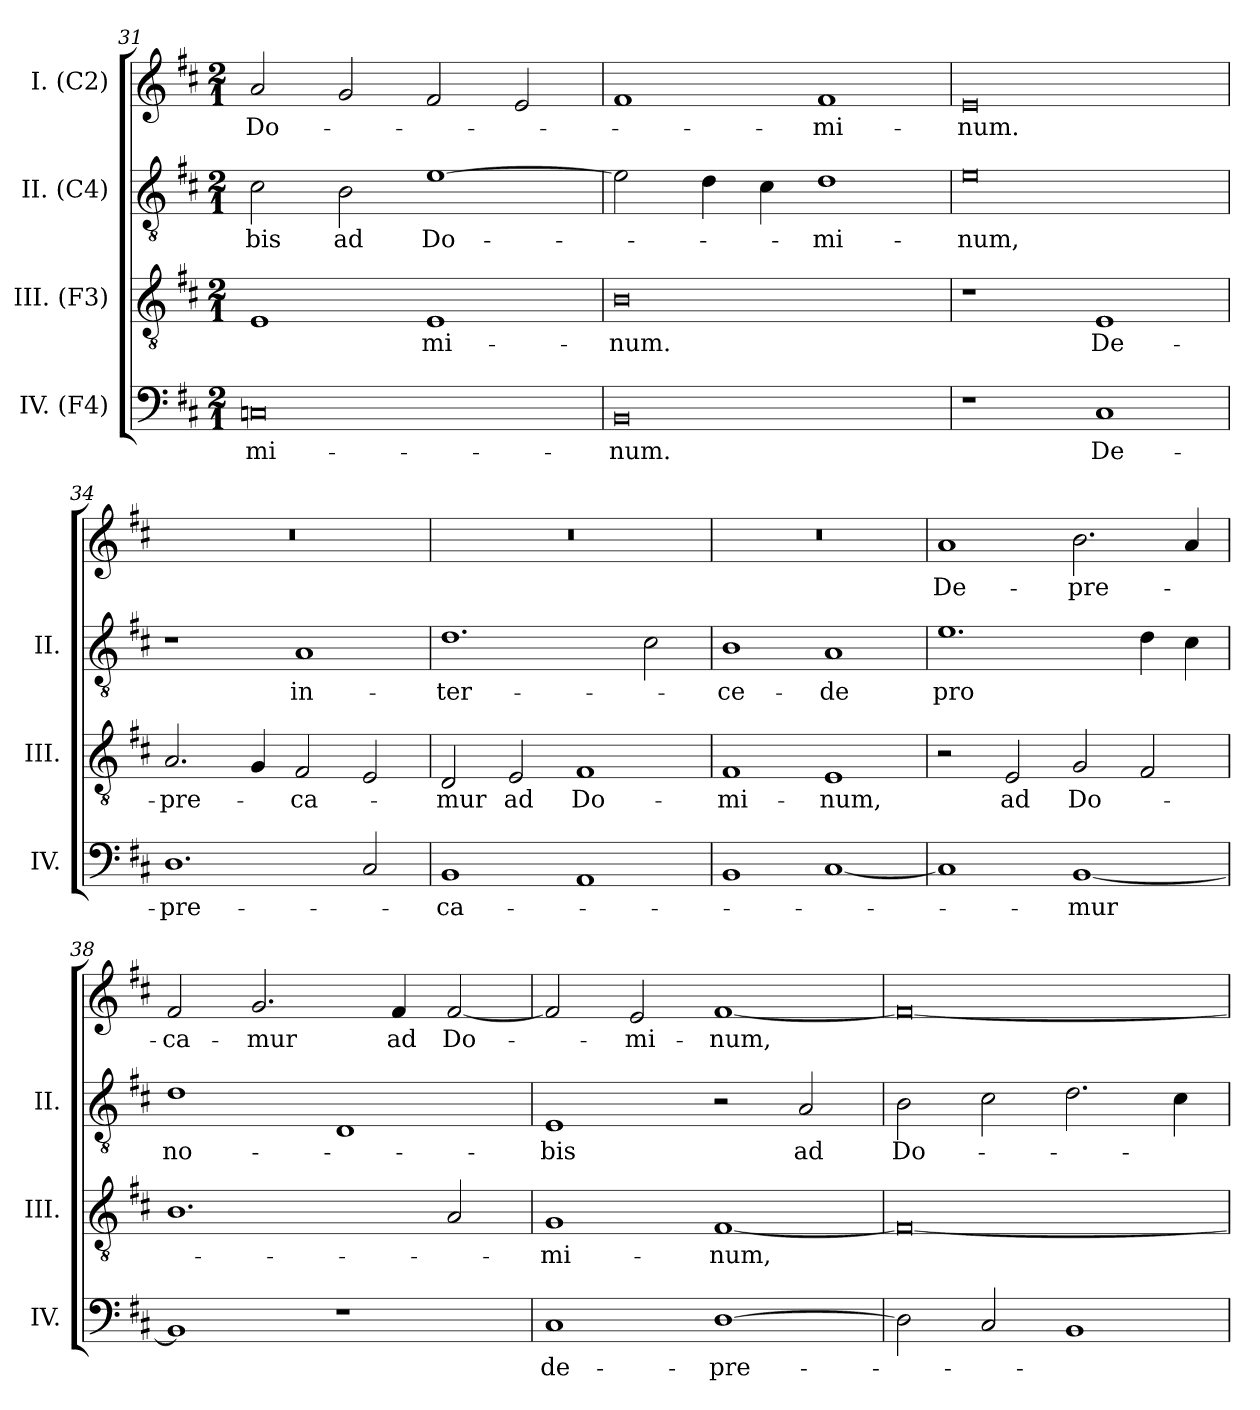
**kern	**text	**kern	**text	**kern	**text	**kern	**text
*part4	*part4	*part3	*part3	*part2	*part2	*part1	*part1
*staff4	*staff4	*staff3	*staff3	*staff2	*staff2	*staff1	*staff1
*I"IV. (F4)	*	*I"III. (F3)	*	*I"II. (C4)	*	*I"I. (C2)	*
*I'IV.	*	*I'III.	*	*I'II.	*	*	*
*clefF4	*	*clefGv2	*	*clefGv2	*	*clefG2	*
*	*	*ITrd7c12	*	*ITrd7c12	*	*	*
*k[f#c#]	*	*k[f#c#]	*	*k[f#c#]	*	*k[f#c#]	*
*D:	*	*D:	*	*D:	*	*D:	*
*M2/1	*	*M2/1	*	*M2/1	*	*M2/1	*
=31	=31	=31	=31	=31	=31	=31	=31
!	!LO:LY:b:color=#000000	!	!	!	!	!	!
!	!	!	!	!	!LO:LY:b:color=#000000	!	!
!	!	!	!	!	!	!	!LO:LY:b:color=#000000
0Ci	-mi-	1EEi	.	2C#i\	-bis	2ai/	Do-
!	!	!	!	!	!LO:LY:b:color=#000000	!	!
.	.	.	.	2BBi\	ad	2gi/	.
!	!	!	!LO:LY:b:color=#000000	!	!	!	!
!	!	!	!	!	!LO:LY:b:color=#000000	!	!
.	.	1EEi	-mi-	[1Ei	Do-	2f#i/	.
.	.	.	.	.	.	2ei/	.
!!LO:LB:g=z
=32	=32	=32	=32	=32	=32	=32	=32
!	!LO:LY:b:color=#000000	!	!	!	!	!	!
!	!	!	!LO:LY:b:color=#000000	!	!	!	!
0BBi	-num.	0BBi	-num.	2Ei\]	.	1f#i	.
.	.	.	.	4Di\	.	.	.
.	.	.	.	4C#i\	.	.	.
!	!	!	!	!	!LO:LY:b:color=#000000	!	!
!	!	!	!	!	!	!	!LO:LY:b:color=#000000
.	.	.	.	1Di	-mi-	1f#i	-mi-
=33	=33	=33	=33	=33	=33	=33	=33
!	!	!	!	!	!LO:LY:b:color=#000000	!	!
!	!	!	!	!	!	!	!LO:LY:b:color=#000000
1r	.	1r	.	0Ei	-num,	0ei	-num.
!	!LO:LY:b:color=#000000	!	!	!	!	!	!
!	!	!	!LO:LY:b:color=#000000	!	!	!	!
1C#i	De-	1EEi	De-	.	.	.	.
=34	=34	=34	=34	=34	=34	=34	=34
!	!LO:LY:b:color=#000000	!	!	!	!	!	!
!	!	!	!LO:LY:b:color=#000000	!	!	!LO:N:vis=1	!
1.Di	-pre-	2.AAi/	-pre-	1r	.	0r	.
.	.	4GGi/	.	.	.	.	.
!	!	!	!LO:LY:b:color=#000000	!	!	!	!
!	!	!	!	!	!LO:LY:b:color=#000000	!	!
.	.	2FF#i/	-ca-	1AAi	in-	.	.
2C#i/	.	2EEi/	.	.	.	.	.
=35	=35	=35	=35	=35	=35	=35	=35
!	!LO:LY:b:color=#000000	!	!	!	!	!	!
!	!	!	!LO:LY:b:color=#000000	!	!	!	!
!	!	!	!	!	!LO:LY:b:color=#000000	!LO:N:vis=1	!
1BBi	-ca-	2DDi/	-mur	1.Di	-ter-	0r	.
!	!	!	!LO:LY:b:color=#000000	!	!	!	!
.	.	2EEi/	ad	.	.	.	.
!	!	!	!LO:LY:b:color=#000000	!	!	!	!
1AAi	.	1FF#i	Do-	.	.	.	.
.	.	.	.	2C#i\	.	.	.
=36	=36	=36	=36	=36	=36	=36	=36
!	!	!	!LO:LY:b:color=#000000	!	!	!	!
!	!	!	!	!	!LO:LY:b:color=#000000	!LO:N:vis=1	!
1BBi	.	1FF#i	-mi-	1BBi	-ce-	0r	.
!	!	!	!LO:LY:b:color=#000000	!	!	!	!
!	!	!	!	!	!LO:LY:b:color=#000000	!	!
[1C#i	.	1EEi	-num,	1AAi	-de	.	.
=37	=37	=37	=37	=37	=37	=37	=37
!	!	!	!	!	!LO:LY:b:color=#000000	!	!
!	!	!	!	!	!	!	!LO:LY:b:color=#000000
1C#i]	.	2r	.	1.Ei	pro	1ai	De-
!	!	!	!LO:LY:b:color=#000000	!	!	!	!
.	.	2EEi/	ad	.	.	.	.
!	!LO:LY:b:color=#000000	!	!	!	!	!	!
!	!	!	!LO:LY:b:color=#000000	!	!	!	!
!	!	!	!	!	!	!	!LO:LY:b:color=#000000
[1BBi	-mur	2GGi/	Do-	.	.	2.bi\	-pre-
.	.	2FF#i/	.	4Di\	.	.	.
.	.	.	.	4C#i\	.	4ai/	.
!!LO:LB:g=z
=38	=38	=38	=38	=38	=38	=38	=38
!	!	!	!	!	!LO:LY:b:color=#000000	!	!
!	!	!	!	!	!	!	!LO:LY:b:color=#000000
1BBi]	.	1.BBi	.	1Di	no-	2f#i/	-ca-
!	!	!	!	!	!	!	!LO:LY:b:color=#000000
.	.	.	.	.	.	2.gi/	-mur
1r	.	.	.	1DDi	.	.	.
!	!	!	!	!	!	!	!LO:LY:b:color=#000000
.	.	.	.	.	.	4f#i/	ad
!	!	!	!	!	!	!	!LO:LY:b:color=#000000
.	.	2AAi/	.	.	.	[2f#i/	Do-
=39	=39	=39	=39	=39	=39	=39	=39
!	!LO:LY:b:color=#000000	!	!	!	!	!	!
!	!	!	!LO:LY:b:color=#000000	!	!	!	!
!	!	!	!	!	!LO:LY:b:color=#000000	!	!
1C#i	de-	1GGi	-mi-	1EEi	-bis	2f#i/]	.
!	!	!	!	!	!	!	!LO:LY:b:color=#000000
.	.	.	.	.	.	2ei/	-mi-
!	!LO:LY:b:color=#000000	!	!	!	!	!	!
!	!	!	!LO:LY:b:color=#000000	!	!	!	!
!	!	!	!	!	!	!	!LO:LY:b:color=#000000
[1Di	-pre-	[1FF#i	-num,	2r	.	[1f#i	-num,
!	!	!	!	!	!LO:LY:b:color=#000000	!	!
.	.	.	.	2AAi/	ad	.	.
=40	=40	=40	=40	=40	=40	=40	=40
!	!	!	!	!	!LO:LY:b:color=#000000	!	!
2Di\]	.	0FF#i_	.	2BBi\	Do-	0f#i_	.
2C#i/	.	.	.	2C#i\	.	.	.
1BBi	.	.	.	2.Di\	.	.	.
.	.	.	.	4C#i\	.	.	.
=	=	=	=	=	=	=	=
*-	*-	*-	*-	*-	*-	*-	*-
